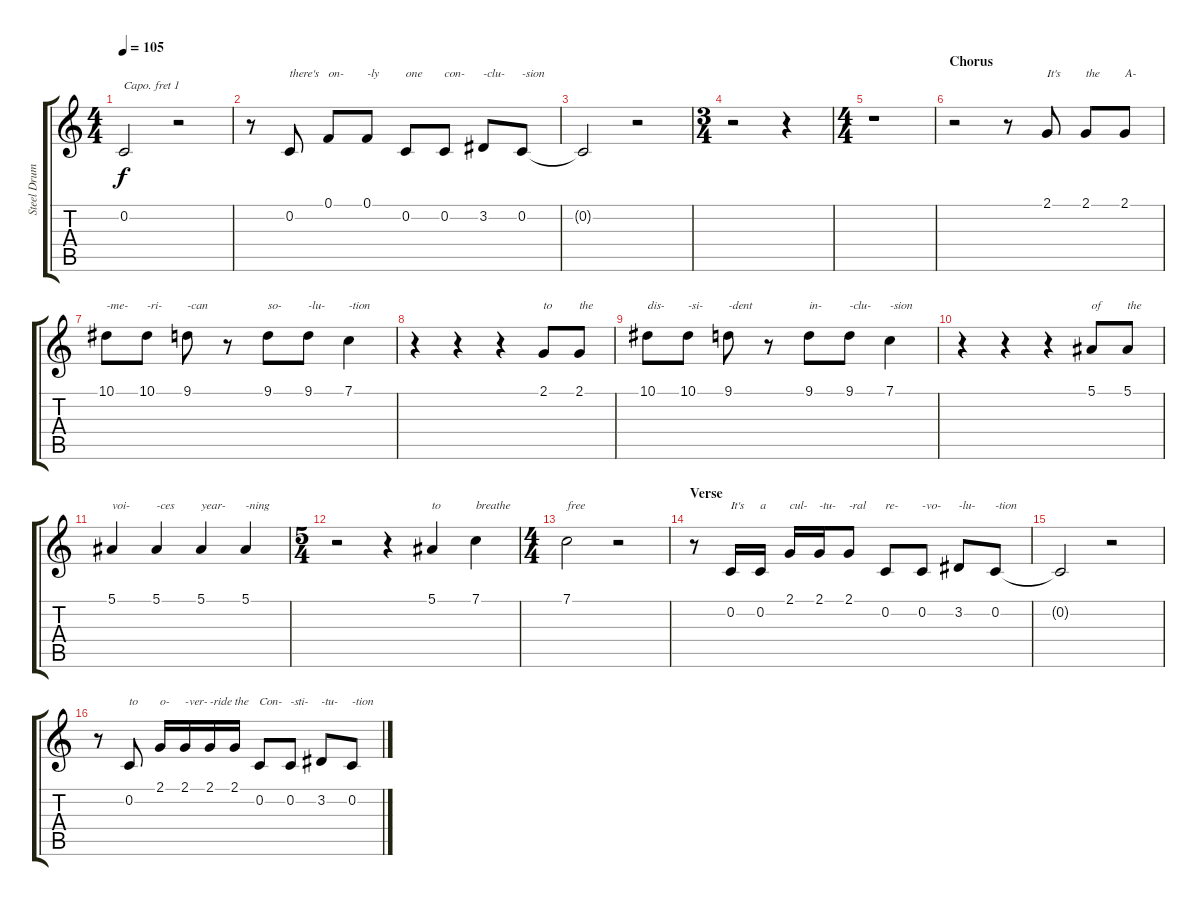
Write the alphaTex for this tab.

\track ("Steel Drums" "Steel Drum") {instrument steeldrums}
\staff {score tabs}
\capo 1
\tuning (E4 B3 G3 D3 A2 E2) {hide}
\ts (4 4)
\tempo 105
\clef g2
\ks c
0.2{t}.2{dy f} r.2 |
r.8 0.2.8{txt "there's"} 0.1.8{txt "on-"} 0.1.8{txt "-ly"} 0.2.8{txt "one"} 0.2.8{txt "con-"} 3.2.8{txt "-clu-"} 0.2.8{txt "-sion"} |
0.2{t}.2 r.2 |
\ts (3 4)
r.2 r.4 |
\ts (4 4)
r.1 |
\section ("" "Chorus")
r.2 r.8 2.1.8{txt "It's"} 2.1.8{txt "the"} 2.1.8{txt "A-"} |
10.1.8{txt "-me-"} 10.1.8{txt "-ri-"} 9.1.8{txt "-can"} r.8 9.1.8{txt "so-"} 9.1.8{txt "-lu-"} 7.1.4{txt "-tion"} |
r.4 r.4 r.4 2.1.8{txt "to"} 2.1.8{txt "the"} |
10.1.8{txt "dis-"} 10.1.8{txt "-si-"} 9.1.8{txt "-dent"} r.8 9.1.8{txt "in-"} 9.1.8{txt "-clu-"} 7.1.4{txt "-sion"} |
r.4 r.4 r.4 5.1.8{txt "of"} 5.1.8{txt "the"} |
5.1.4{txt "voi-"} 5.1.4{txt "-ces"} 5.1.4{txt "year-"} 5.1.4{txt "-ning"} |
\ts (5 4)
r.2 r.4 5.1.4{txt "to"} 7.1.4{txt "breathe"} |
\ts (4 4)
7.1.2{txt "free"} r.2 |
\section ("" "Verse")
r.8 0.2.16{txt "It's"} 0.2.16{txt "a"} 2.1.16{txt "cul-"} 2.1.16{txt "-tu-"} 2.1.8{txt "-ral"} 0.2.8{txt "re-"} 0.2.8{txt "-vo-"} 3.2.8{txt "-lu-"} 0.2.8{txt "-tion"} |
0.2{t}.2 r.2 |
r.8 0.2.8{txt "to"} 2.1.16{txt "o-"} 2.1.16{txt "-ver-"} 2.1.16{txt "-ride"} 2.1.16{txt "the"} 0.2.8{txt "Con-"} 0.2.8{txt "-sti-"} 3.2.8{txt "-tu-"} 0.2.8{txt "-tion"}
